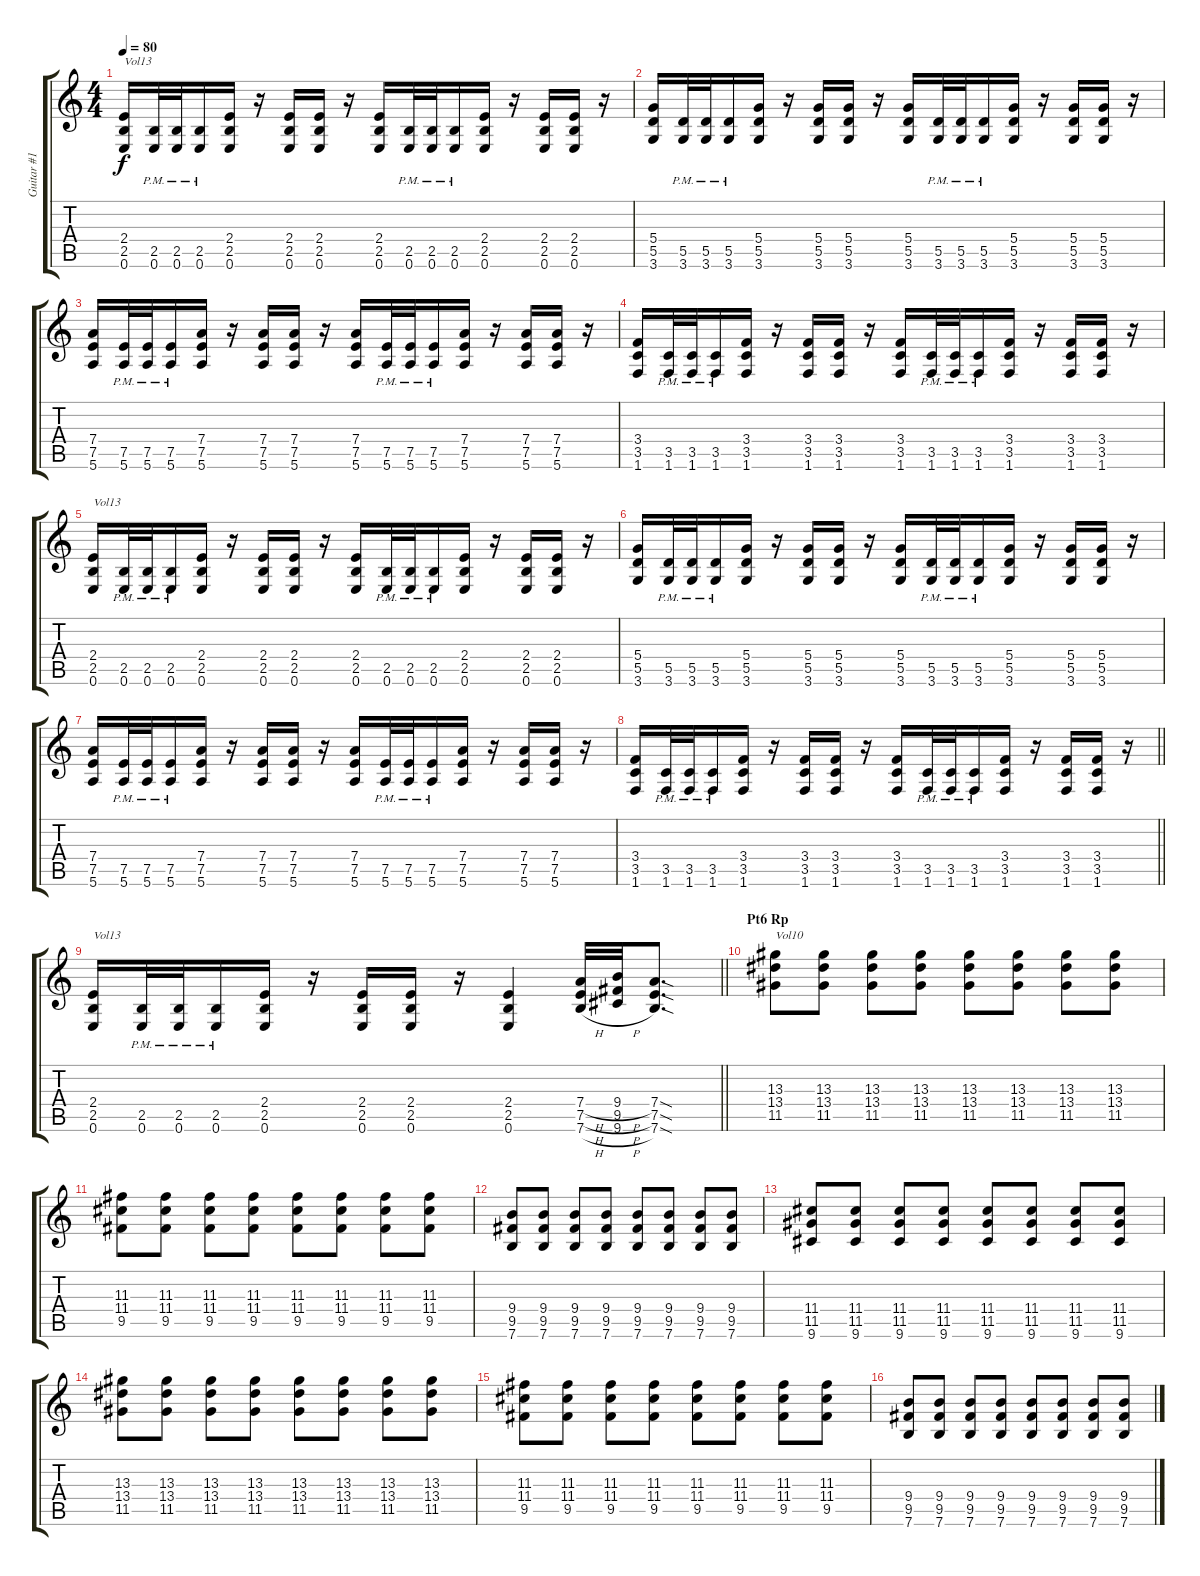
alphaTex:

\track ("Guitar #1" "Guitar #1") {instrument overdrivenguitar}
\staff {score tabs}
\tuning (E4 B3 G3 D3 A2 E2) {hide}
\ts (4 4)
\tempo 80
\clef g2
\ks c
(2.4 2.5 0.6).16{txt "Vol13" dy f volume 13} (2.5{pm} 0.6{pm}).32 (2.5{pm} 0.6{pm}).32 (2.5{pm} 0.6{pm}).16 (2.4 2.5 0.6).16 r.16 (2.4 2.5 0.6).16 (2.4 2.5 0.6).16 r.16 (2.4 2.5 0.6).16 (2.5{pm} 0.6{pm}).32 (2.5{pm} 0.6{pm}).32 (2.5{pm} 0.6{pm}).16 (2.4 2.5 0.6).16 r.16 (2.4 2.5 0.6).16 (2.4 2.5 0.6).16 r.16 |
(5.4 5.5 3.6).16 (5.5{pm} 3.6{pm}).32 (5.5{pm} 3.6{pm}).32 (5.5{pm} 3.6{pm}).16 (5.4 5.5 3.6).16 r.16 (5.4 5.5 3.6).16 (5.4 5.5 3.6).16 r.16 (5.4 5.5 3.6).16 (5.5{pm} 3.6{pm}).32 (5.5{pm} 3.6{pm}).32 (5.5{pm} 3.6{pm}).16 (5.4 5.5 3.6).16 r.16 (5.4 5.5 3.6).16 (5.4 5.5 3.6).16 r.16 |
(7.4 7.5 5.6).16 (7.5{pm} 5.6{pm}).32 (7.5{pm} 5.6{pm}).32 (7.5{pm} 5.6{pm}).16 (7.4 7.5 5.6).16 r.16 (7.4 7.5 5.6).16 (7.4 7.5 5.6).16 r.16 (7.4 7.5 5.6).16 (7.5{pm} 5.6{pm}).32 (7.5{pm} 5.6{pm}).32 (7.5{pm} 5.6{pm}).16 (7.4 7.5 5.6).16 r.16 (7.4 7.5 5.6).16 (7.4 7.5 5.6).16 r.16 |
(3.4 3.5 1.6).16 (3.5{pm} 1.6{pm}).32 (3.5{pm} 1.6{pm}).32 (3.5{pm} 1.6{pm}).16 (3.4 3.5 1.6).16 r.16 (3.4 3.5 1.6).16 (3.4 3.5 1.6).16 r.16 (3.4 3.5 1.6).16 (3.5{pm} 1.6{pm}).32 (3.5{pm} 1.6{pm}).32 (3.5{pm} 1.6{pm}).16 (3.4 3.5 1.6).16 r.16 (3.4 3.5 1.6).16 (3.4 3.5 1.6).16 r.16 |
(2.4 2.5 0.6).16{txt "Vol13" volume 13} (2.5{pm} 0.6{pm}).32 (2.5{pm} 0.6{pm}).32 (2.5{pm} 0.6{pm}).16 (2.4 2.5 0.6).16 r.16 (2.4 2.5 0.6).16 (2.4 2.5 0.6).16 r.16 (2.4 2.5 0.6).16 (2.5{pm} 0.6{pm}).32 (2.5{pm} 0.6{pm}).32 (2.5{pm} 0.6{pm}).16 (2.4 2.5 0.6).16 r.16 (2.4 2.5 0.6).16 (2.4 2.5 0.6).16 r.16 |
(5.4 5.5 3.6).16 (5.5{pm} 3.6{pm}).32 (5.5{pm} 3.6{pm}).32 (5.5{pm} 3.6{pm}).16 (5.4 5.5 3.6).16 r.16 (5.4 5.5 3.6).16 (5.4 5.5 3.6).16 r.16 (5.4 5.5 3.6).16 (5.5{pm} 3.6{pm}).32 (5.5{pm} 3.6{pm}).32 (5.5{pm} 3.6{pm}).16 (5.4 5.5 3.6).16 r.16 (5.4 5.5 3.6).16 (5.4 5.5 3.6).16 r.16 |
(7.4 7.5 5.6).16 (7.5{pm} 5.6{pm}).32 (7.5{pm} 5.6{pm}).32 (7.5{pm} 5.6{pm}).16 (7.4 7.5 5.6).16 r.16 (7.4 7.5 5.6).16 (7.4 7.5 5.6).16 r.16 (7.4 7.5 5.6).16 (7.5{pm} 5.6{pm}).32 (7.5{pm} 5.6{pm}).32 (7.5{pm} 5.6{pm}).16 (7.4 7.5 5.6).16 r.16 (7.4 7.5 5.6).16 (7.4 7.5 5.6).16 r.16 |
\barLineRight lightlight
(3.4 3.5 1.6).16 (3.5{pm} 1.6{pm}).32 (3.5{pm} 1.6{pm}).32 (3.5{pm} 1.6{pm}).16 (3.4 3.5 1.6).16 r.16 (3.4 3.5 1.6).16 (3.4 3.5 1.6).16 r.16 (3.4 3.5 1.6).16 (3.5{pm} 1.6{pm}).32 (3.5{pm} 1.6{pm}).32 (3.5{pm} 1.6{pm}).16 (3.4 3.5 1.6).16 r.16 (3.4 3.5 1.6).16 (3.4 3.5 1.6).16 r.16 |
\barLineRight lightlight
(2.4 2.5 0.6).16{txt "Vol13" volume 13} (2.5{pm} 0.6{pm}).32 (2.5{pm} 0.6{pm}).32 (2.5{pm} 0.6{pm}).16 (2.4 2.5 0.6).16 r.16 (2.4 2.5 0.6).16 (2.4 2.5 0.6).16 r.16 (2.4 2.5 0.6).4 (7.4{h} 7.5{h} 7.6{h}).32 (9.4{h} 9.5{h} 9.6{h}).32 (7.4{sod} 7.5{sod} 7.6{sod}).8{d} |
\section ("" "Pt6 Rp")
(13.3 13.4 11.5).8{txt "Vol10" volume 10} (13.3 13.4 11.5).8 (13.3 13.4 11.5).8 (13.3 13.4 11.5).8 (13.3 13.4 11.5).8 (13.3 13.4 11.5).8 (13.3 13.4 11.5).8 (13.3 13.4 11.5).8 |
(11.3 11.4 9.5).8 (11.3 11.4 9.5).8 (11.3 11.4 9.5).8 (11.3 11.4 9.5).8 (11.3 11.4 9.5).8 (11.3 11.4 9.5).8 (11.3 11.4 9.5).8 (11.3 11.4 9.5).8 |
(9.4 9.5 7.6).8 (9.4 9.5 7.6).8 (9.4 9.5 7.6).8 (9.4 9.5 7.6).8 (9.4 9.5 7.6).8 (9.4 9.5 7.6).8 (9.4 9.5 7.6).8 (9.4 9.5 7.6).8 |
(11.4 11.5 9.6).8 (11.4 11.5 9.6).8 (11.4 11.5 9.6).8 (11.4 11.5 9.6).8 (11.4 11.5 9.6).8 (11.4 11.5 9.6).8 (11.4 11.5 9.6).8 (11.4 11.5 9.6).8 |
(13.3 13.4 11.5).8 (13.3 13.4 11.5).8 (13.3 13.4 11.5).8 (13.3 13.4 11.5).8 (13.3 13.4 11.5).8 (13.3 13.4 11.5).8 (13.3 13.4 11.5).8 (13.3 13.4 11.5).8 |
(11.3 11.4 9.5).8 (11.3 11.4 9.5).8 (11.3 11.4 9.5).8 (11.3 11.4 9.5).8 (11.3 11.4 9.5).8 (11.3 11.4 9.5).8 (11.3 11.4 9.5).8 (11.3 11.4 9.5).8 |
(9.4 9.5 7.6).8 (9.4 9.5 7.6).8 (9.4 9.5 7.6).8 (9.4 9.5 7.6).8 (9.4 9.5 7.6).8 (9.4 9.5 7.6).8 (9.4 9.5 7.6).8 (9.4 9.5 7.6).8
